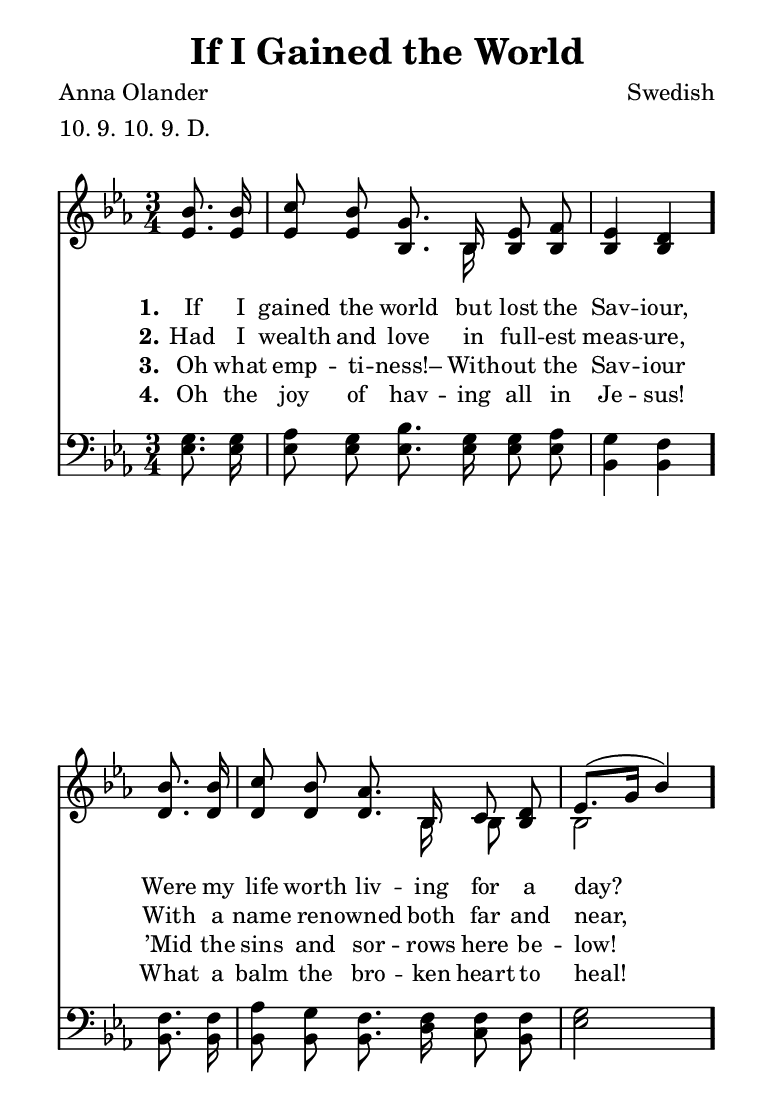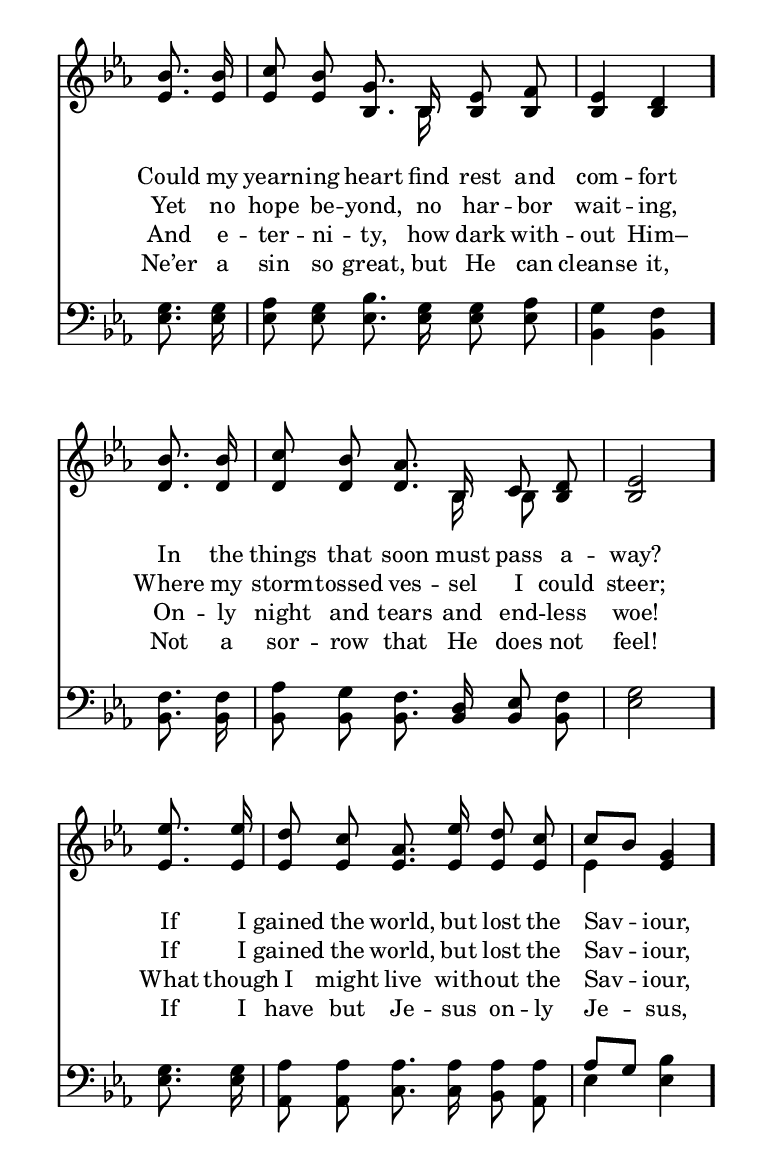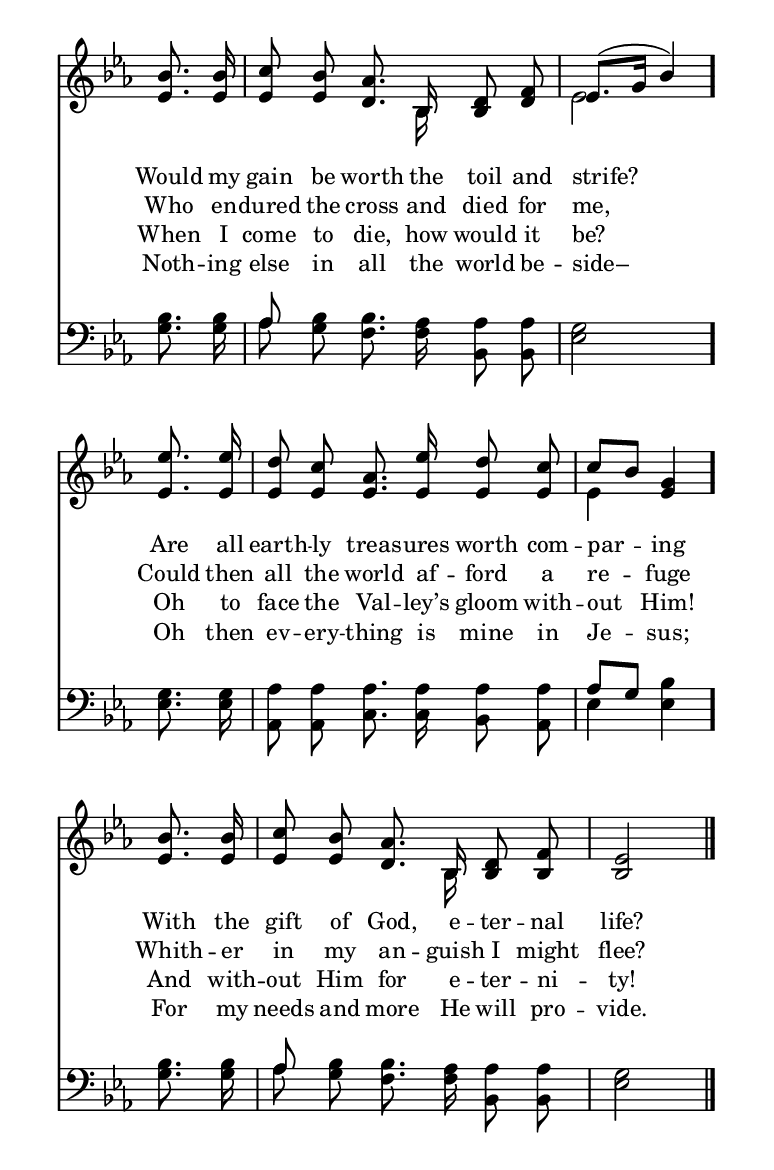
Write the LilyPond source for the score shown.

\include "common/global.ily"
\paper {
  \include "common/paper.ily"
  ragged-last-bottom = ##t
  page-count = #(cond (is-eogsized 2) (#t #f))
  system-count = #(cond (is-eogsized 6) (#t #f))
}

\header{
  %gospel
  hymnnumber = "96"
  title = "If I Gained the World"
  tunename = ""
  meter = "10. 9. 10. 9. D."
  poet = "Anna Olander"
  composer = "Swedish"
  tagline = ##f
}

% for fermata in MIDI
ta = { \tempo 4=70 }
tb = { \tempo 4=35 }

patternAA = { c8. c16 | c8 c8 c8. c16 c8 c8 | c4 c4 }
patternAB = { c8. c16 | c8 c8 c8. c16 c8 c8 | c8.([ c16] c4) }
patternAC = { c8. c16 | c8 c8 c8. c16 c8 c8 | c2}
patternAD = { c8. c16 | c8 c8 c8. c16 c8 c8 | c8[ c8] c4 }

global = {
  \include "common/overrides.ily"
  \override Staff.TimeSignature.style = #'numbered
  \time 3/4
  \override Score.MetronomeMark.transparent = ##t % hide all fermata changes too
  \ta
  \key ees \major
  \partial 4
  \autoBeamOff
}

notesSoprano = {
\global
\relative c'' {

  \changePitch \patternAA { bes bes | c bes g bes, ees f | ees d }
  \changePitch \patternAB { bes' bes | c bes aes bes, c d | ees g bes }
  \changePitch \patternAA { bes bes | c bes g bes, ees f | ees d }
  \changePitch \patternAC { bes' bes | c bes aes bes, c d | ees }

  \changePitch \patternAD { ees' ees | d c aes ees' d c | c bes g }
  \changePitch \patternAB { bes bes | c bes aes bes, d f | ees g bes }
  \changePitch \patternAD { ees ees | d c aes ees' d c | c bes g }
  \changePitch \patternAC { bes bes | c bes aes bes, d f | ees }

  \bar "|."

}
}

notesAlto = {
\global
\relative e' {

  \changePitch \patternAA { ees ees | ees ees bes bes bes bes | bes bes }
  \changePitch \patternAC { d d | d d d bes bes bes | bes }
  \changePitch \patternAA { ees ees | ees ees bes bes bes bes | bes bes }
  \changePitch \patternAC { d d | d d d bes bes bes | bes }

  \changePitch \patternAA { ees ees | ees ees ees ees ees ees | ees ees }
  \changePitch \patternAC { ees ees | ees ees d bes bes d | ees }
  \changePitch \patternAA { ees ees | ees ees ees ees ees ees | ees ees }
  \changePitch \patternAC { ees ees | ees ees d bes bes bes | bes }

}
}

notesTenor = {
\global
\relative a {

  \changePitch \patternAA { g g | aes g bes g g aes | g f }
  \changePitch \patternAC { f f | aes g f f f f | g }
  \changePitch \patternAA { g g | aes g bes g g aes | g f }
  \changePitch \patternAC { f f | aes g f d ees f | g }

  \changePitch \patternAD { g g | aes aes aes aes aes aes | aes g bes }
  \changePitch \patternAC { bes bes | aes bes bes aes aes aes | g }
  \changePitch \patternAD { g g | aes aes aes aes aes aes | aes g bes }
  \changePitch \patternAC { bes bes | aes bes bes aes aes aes | g }

}
}

notesBass = {
\global
\relative f {

  \changePitch \patternAA { ees ees | ees ees ees ees ees ees | bes bes }
  \changePitch \patternAC { bes bes bes bes bes d c bes  | ees }
  \changePitch \patternAA { ees ees | ees ees ees ees ees ees | bes bes }
  \changePitch \patternAC { bes bes | bes bes bes bes bes bes | ees }

  \changePitch \patternAA { ees ees | aes, aes c c bes aes | ees' ees }
  \changePitch \patternAC { g g | aes g f f bes, bes | ees }
  \changePitch \patternAA { ees ees | aes, aes c c bes aes | ees' ees }
  \changePitch \patternAC { g g | aes g f f bes, bes | ees }

}
}

wordsA = \lyricmode {
\set stanza = "1."

If I gained the world but lost the Sav -- iour, \bar "."
Were my life worth liv -- ing for a day? \bar "."
Could my yearn -- ing heart find rest and com -- fort \bar "."
In the things that soon must pass a -- way? \bar "."
If I gained the world, but lost the Sav -- iour, \bar "."
Would my gain be worth the toil and strife? \bar "."
Are all earth -- ly treas -- ures worth com -- par -- ing \bar "."
With the gift of God, e -- ter -- nal life? \bar "."

}

wordsB = \lyricmode {
\set stanza = "2."

Had I wealth and love in full -- est meas -- ure,
With a name ren -- owned both far and near,
Yet no hope be -- yond, no har -- bor wait -- ing,
Where my storm -- tossed ves -- sel I could steer;
If I gained the world, but lost the Sav -- iour,
Who en -- dured the cross and died for me,
Could then all the world af -- ford a re -- fuge
Whith -- er in my an -- guish I might flee?

}

wordsC = \lyricmode {
\set stanza = "3."

Oh what emp -- ti -- ness!– With -- out the Sav -- iour
’Mid the sins and sor -- rows here be -- low!
And e -- ter -- ni -- ty, how dark with -- out Him–
On -- ly night and tears and end -- less woe!
What though I might live with -- out the Sav -- iour,
When I come to die, how would it be?
Oh to face the Val -- ley’s gloom with -- out Him!
And with -- out Him for e -- ter -- ni -- ty!

}

wordsD = \lyricmode {
\set stanza = "4."

Oh the joy of hav -- ing all in Je -- sus!
What a balm the bro -- ken heart to heal!
Ne’er a sin so great, but He can cleanse it,
Not a sor -- row that He does not feel!
If I have but Je -- sus on -- ly Je -- sus,
Noth -- ing else in all the world be -- side–
Oh then ev -- ery -- thing is mine in Je -- sus;
For my needs and more He will pro -- vide.

}

\score {
  \context ChoirStaff <<
    \context Staff = upper <<
      \set Staff.autoBeaming = ##f
      \set ChoirStaff.systemStartDelimiter = #'SystemStartBar
      \set ChoirStaff.printPartCombineTexts = ##f
      \partcombine #'(2 . 9) \notesSoprano \notesAlto
      \context NullVoice = sopranos { \voiceOne << \notesSoprano >> }
      \context NullVoice = altos { \voiceTwo << \notesAlto >> }
      \context Lyrics = one   \lyricsto sopranos \wordsA
      \context Lyrics = two   \lyricsto sopranos \wordsB
      \context Lyrics = three \lyricsto sopranos \wordsC
      \context Lyrics = four  \lyricsto sopranos \wordsD
    >>
    \context Staff = men <<
      \set Staff.autoBeaming = ##f
      \clef bass
      \set ChoirStaff.printPartCombineTexts = ##f
      \partcombine #'(2 . 9) \notesTenor \notesBass
      \context NullVoice = tenors { \voiceOne << \notesTenor >> }
      \context NullVoice = basses { \voiceTwo << \notesBass >> }
    >>
  >>
  \layout {
    \include "common/layout.ily"
  }
  \midi{
    \include "common/midi.ily"
  }
}

\version "2.19.49"  % necessary for upgrading to future LilyPond versions.

% vi:set et ts=2 sw=2 ai nocindent syntax=lilypond:
